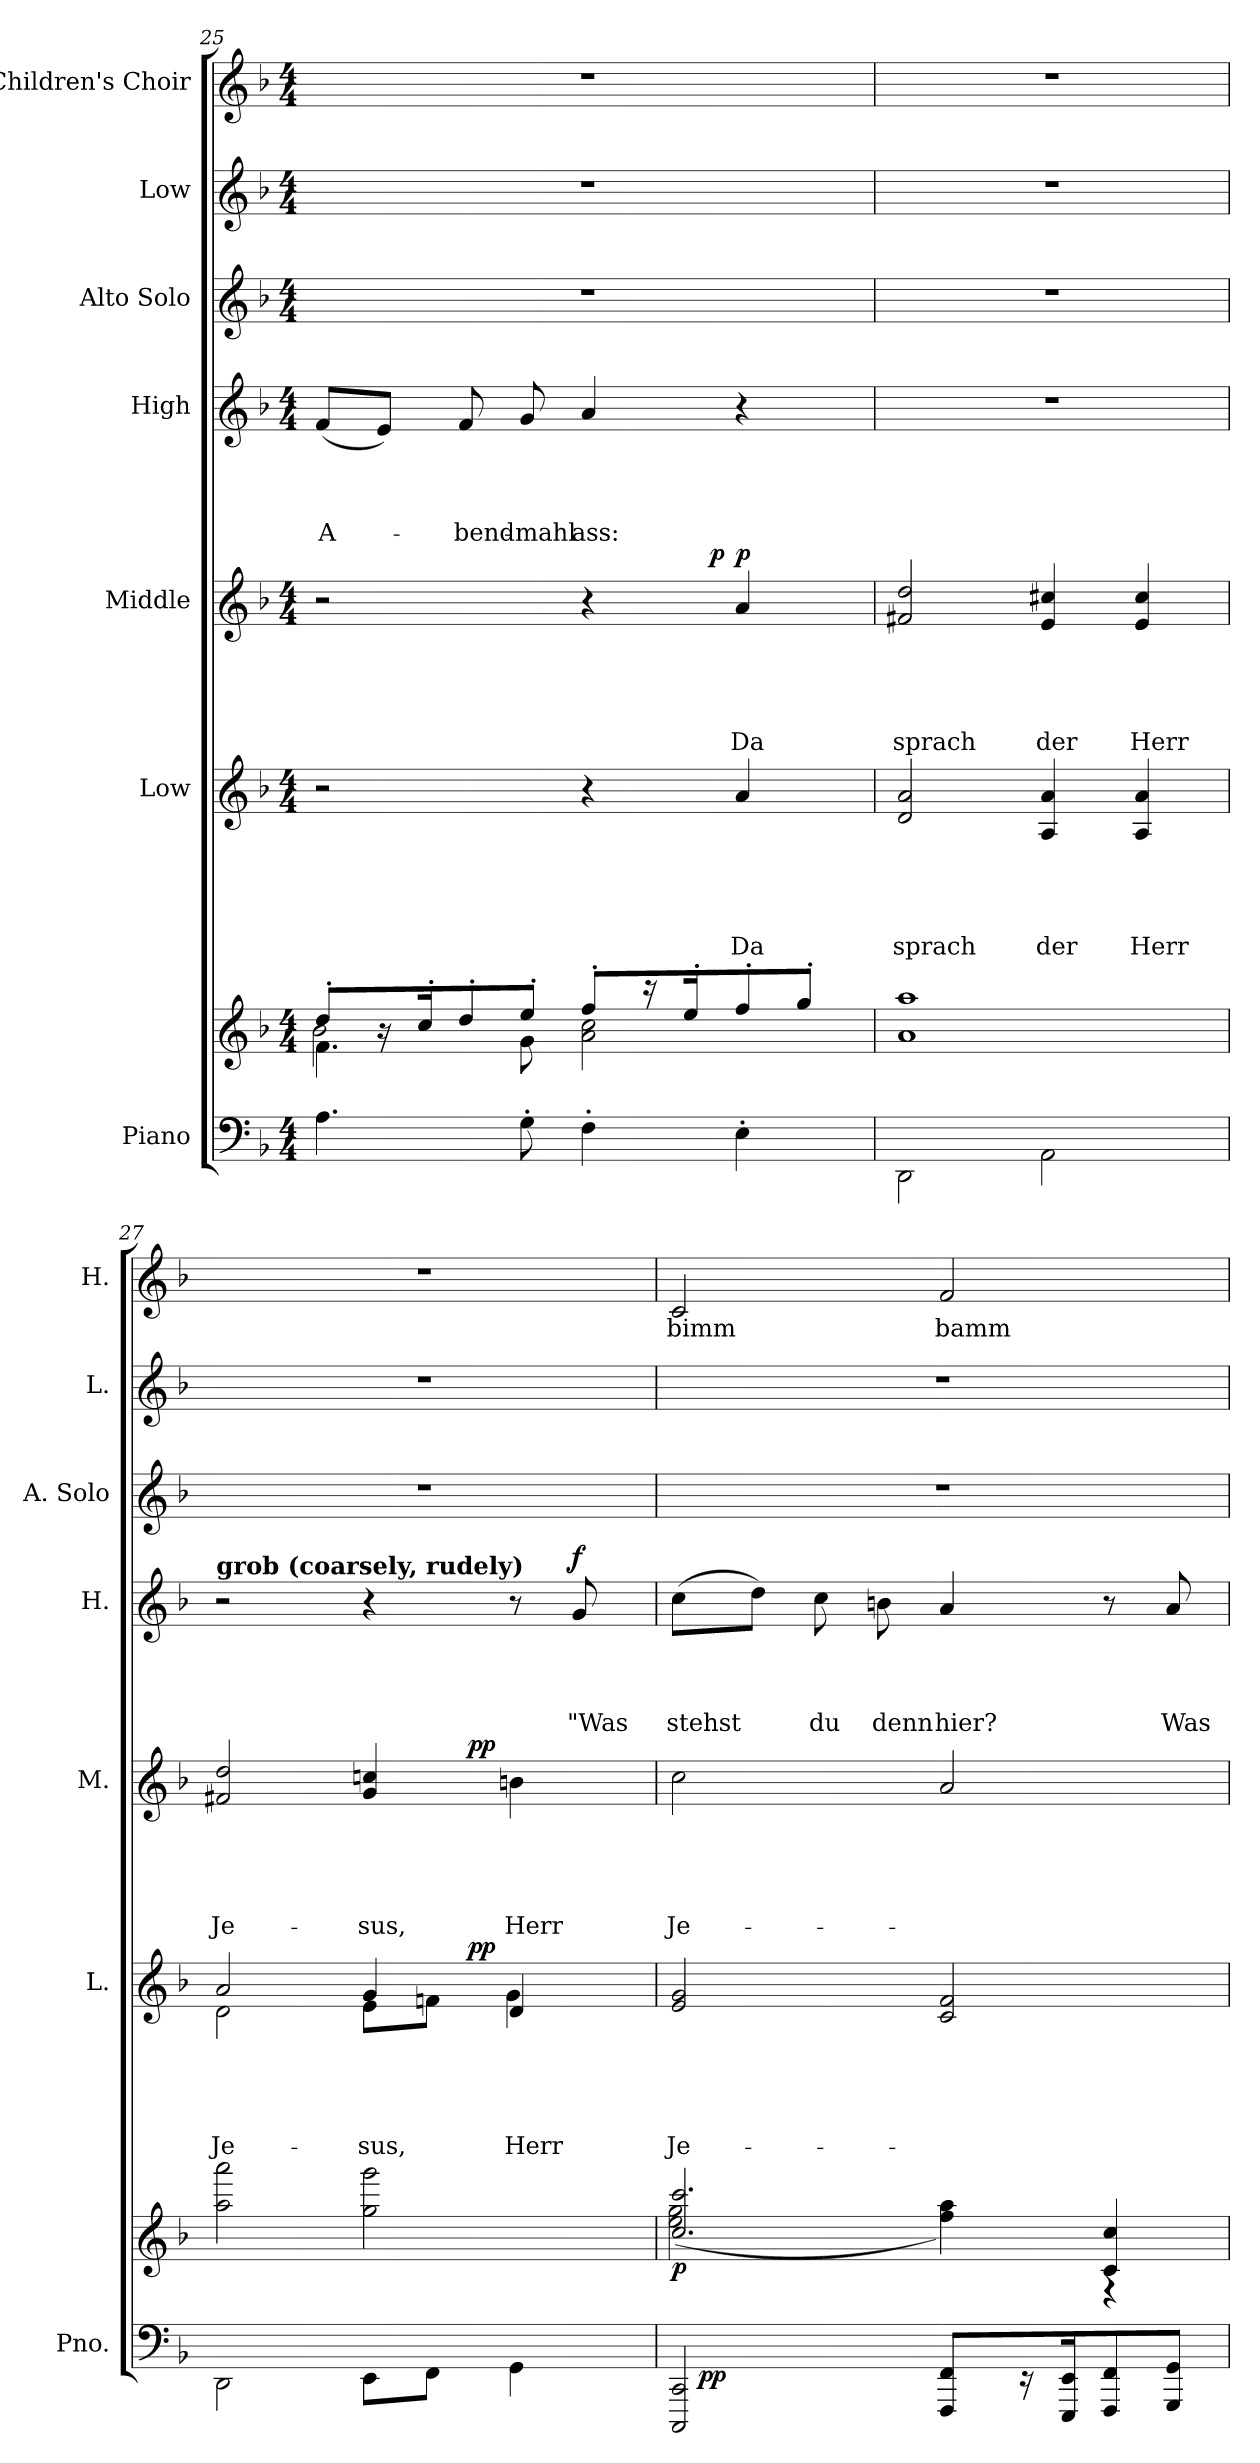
**kern	**kern	**dynam	**kern	**text	**text	**text	**text	**text	**dynam	**kern	**text	**text	**text	**text	**text	**dynam	**kern	**text	**text	**text	**text	**dynam	**kern	**kern	**kern	**text
*part7	*part7	*part7	*part6	*part6	*part6	*part6	*part6	*part6	*part6	*part5	*part5	*part5	*part5	*part5	*part5	*part5	*part4	*part4	*part4	*part4	*part4	*part4	*part3	*part2	*part1	*part1
*staff8	*staff7	*staff7/8	*staff6	*staff6	*staff6	*staff6	*staff6	*staff6	*staff6	*staff5	*staff5	*staff5	*staff5	*staff5	*staff5	*staff5	*staff4	*staff4	*staff4	*staff4	*staff4	*staff4	*staff3	*staff2	*staff1	*staff1
*I"Piano	*	*	*I"Low	*	*	*	*	*	*	*I"Middle	*	*	*	*	*	*	*I"High	*	*	*	*	*	*I"Alto Solo	*I"Low	*I"Children's Choir	*
*I'Pno.	*	*	*I'L.	*	*	*	*	*	*	*I'M.	*	*	*	*	*	*	*I'H.	*	*	*	*	*	*I'A.  Solo	*I'L.	*I'H.	*
*clefF4	*clefG2	*	*clefG2	*	*	*	*	*	*	*clefG2	*	*	*	*	*	*	*clefG2	*	*	*	*	*	*clefG2	*clefG2	*clefG2	*
*k[b-]	*k[b-]	*	*k[b-]	*	*	*	*	*	*	*k[b-]	*	*	*	*	*	*	*k[b-]	*	*	*	*	*	*k[b-]	*k[b-]	*k[b-]	*
*F:	*F:	*	*F:	*	*	*	*	*	*	*F:	*	*	*	*	*	*	*F:	*	*	*	*	*	*F:	*F:	*F:	*
*M4/4	*M4/4	*	*M4/4	*	*	*	*	*	*	*M4/4	*	*	*	*	*	*	*M4/4	*	*	*	*	*	*M4/4	*M4/4	*M4/4	*
=25	=25	=25	=25	=25	=25	=25	=25	=25	=25	=25	=25	=25	=25	=25	=25	=25	=25	=25	=25	=25	=25	=25	=25	=25	=25	=25
*	*^	*	*	*	*	*	*	*	*	*^	*	*	*	*	*	*	*	*	*	*	*	*	*	*	*	*
*	*	*^	*	*	*	*	*	*	*	*	*	*	*	*	*	*	*	*	*	*	*	*	*	*	*	*	*	*
4.A\	8dd'>/L	4.f\	2b-\	.	2r	.	.	.	.	.	.	2r	2ryy	.	.	.	.	.	.	(8f/L	.	.	.	A-	.	1r	1r	1r	.
.	16r	.	.	.	.	.	.	.	.	.	.	.	.	.	.	.	.	.	.	8e/J)	.	.	.	.	.	.	.	.	.
.	16cc'</k	.	.	.	.	.	.	.	.	.	.	.	.	.	.	.	.	.	.	.	.	.	.	.	.	.	.	.	.
.	8dd'</	.	.	.	.	.	.	.	.	.	.	.	.	.	.	.	.	.	.	8f/	.	.	.	-bend-	.	.	.	.	.
8G'>\	8ee'</J	8g\	.	.	.	.	.	.	.	.	.	.	.	.	.	.	.	.	.	8g/	.	.	.	-mahl	.	.	.	.	.
4F'>\	8ff'>/L	2a\ 2cc\	2ryy	.	4r	.	.	.	.	.	.	4r	8..ryy	.	.	.	.	.	.	4a/	.	.	.	ass:	.	.	.	.	.
.	16r	.	.	.	.	.	.	.	.	.	.	.	.	.	.	.	.	.	.	.	.	.	.	.	.	.	.	.	.
.	16ee'</k	.	.	.	.	.	.	.	.	.	.	.	.	.	.	.	.	.	.	.	.	.	.	.	.	.	.	.	.
!	!	!	!	!	!	!	!	!	!	!	!	!	!	!	!	!	!	!	!LO:DY:a	!	!	!	!	!	!	!	!	!	!
.	.	.	.	.	.	.	.	.	.	.	.	.	4ryy	.	.	.	.	.	p	.	.	.	.	.	.	.	.	.	.
!	!	!	!	!	!	!	!	!	!	!	!	!	!	!	!	!	!	!	!LO:DY:b	!	!	!	!	!	!	!	!	!	!
4E'>\	8ff'</	.	.	.	4a	.	.	.	.	Da	.	4a	.	.	.	.	.	Da	p	4r	.	.	.	.	.	.	.	.	.
.	8gg'</J	.	.	.	.	.	.	.	.	.	.	.	.	.	.	.	.	.	.	.	.	.	.	.	.	.	.	.	.
.	.	.	.	.	.	.	.	.	.	.	.	.	32ryy	.	.	.	.	.	.	.	.	.	.	.	.	.	.	.	.
*	*v	*v	*v	*	*	*	*	*	*	*	*	*v	*v	*	*	*	*	*	*	*	*	*	*	*	*	*	*	*	*
!!LO:PB:g=z
=26	=26	=26	=26	=26	=26	=26	=26	=26	=26	=26	=26	=26	=26	=26	=26	=26	=26	=26	=26	=26	=26	=26	=26	=26	=26	=26
*8va	*	*	*	*	*	*	*	*	*	*	*	*	*	*	*	*	*	*	*	*	*	*	*	*	*	*
2D\	1a 1aa	.	2d/ 2a/	.	.	.	.	sprach	.	2f#X/ 2dd/	.	.	.	.	sprach	.	1r	.	.	.	.	.	1r	1r	1r	.
2A\	.	.	4A/ 4a/	.	.	.	.	der	.	4e/ 4cc#X/	.	.	.	.	der	.	.	.	.	.	.	.	.	.	.	.
.	.	.	4A/ 4a/	.	.	.	.	Herr	.	4e/ 4cc#/	.	.	.	.	Herr	.	.	.	.	.	.	.	.	.	.	.
=27	=27	=27	=27	=27	=27	=27	=27	=27	=27	=27	=27	=27	=27	=27	=27	=27	=27	=27	=27	=27	=27	=27	=27	=27	=27	=27
*	*	*	*^	*	*	*	*	*	*	*^	*	*	*	*	*	*	*	*	*	*	*	*	*	*	*	*
*	*	*	*	*^	*	*	*	*	*	*	*	*	*	*	*	*	*	*	*	*	*	*	*	*	*	*	*	*
!	!	!	!	!	!	!	!	!	!	!	!	!	!	!	!	!	!	!	!	!LO:TX:a:B:t=grob (coarsely, rudely)	!	!	!	!	!	!	!	!	!
2D\	2aa\ 2aaa\	.	2a/	2d\	2ryy	.	.	.	.	Je-	.	2f#X/ 2dd/	2ryy	.	.	.	.	Je-	.	2r	.	.	.	.	.	1r	1r	1r	.
8E\L	2gg\ 2ggg\	.	4g/	8e\L	8.ryy	.	.	.	.	-sus,	.	4g/ 4ccn/	8.ryy	.	.	.	.	-sus,	.	4r	.	.	.	.	.	.	.	.	.
8F\J	.	.	.	8fn\J	.	.	.	.	.	.	.	.	.	.	.	.	.	.	.	.	.	.	.	.	.	.	.	.	.
!	!	!	!	!	!	!	!	!	!	!	!LO:DY:a	!	!	!	!	!	!	!	!LO:DY:a	!	!	!	!	!	!	!	!	!	!
.	.	.	.	.	4ryy	.	.	.	.	.	pp	.	4ryy	.	.	.	.	.	pp	.	.	.	.	.	.	.	.	.	.
4G\	.	.	4d/	4g\	.	.	.	.	.	Herr	.	4bn	.	.	.	.	.	Herr	.	8r	.	.	.	.	.	.	.	.	.
!	!	!	!	!	!	!	!	!	!	!	!	!	!	!	!	!	!	!	!	!	!	!	!	!	!LO:DY:a	!	!	!	!
.	.	.	.	.	.	.	.	.	.	.	.	.	.	.	.	.	.	.	.	8g/	.	.	.	"Was	f	.	.	.	.
.	.	.	.	.	16ryy	.	.	.	.	.	.	.	16ryy	.	.	.	.	.	.	.	.	.	.	.	.	.	.	.	.
*	*	*	*v	*v	*v	*	*	*	*	*	*	*	*	*	*	*	*	*	*	*	*	*	*	*	*	*	*	*	*
*	*	*	*	*	*	*	*	*	*	*v	*v	*	*	*	*	*	*	*	*	*	*	*	*	*	*	*	*
=28	=28	=28	=28	=28	=28	=28	=28	=28	=28	=28	=28	=28	=28	=28	=28	=28	=28	=28	=28	=28	=28	=28	=28	=28	=28	=28
*	*X8va	*	*	*	*	*	*	*	*	*	*	*	*	*	*	*	*	*	*	*	*	*	*	*	*	*
*	*^	*	*^	*	*	*	*	*	*	*^	*	*	*	*	*	*	*	*	*	*	*	*	*	*	*	*
*	*	*	*	*	*^	*	*	*	*	*	*	*	*	*	*	*	*	*	*	*	*	*	*	*	*	*	*	*	*
!	!	!	!LO:DY:b	!	!	!	!	!	!	!	!	!	!	!	!	!	!	!	!	!	!	!	!	!	!	!	!	!	!	!
*	*	*	*	*v	*v	*v	*	*	*	*	*	*	*	*	*	*	*	*	*	*	*	*	*	*	*	*	*	*	*	*
*^	*	*	*	*	*	*	*	*	*	*	*v	*v	*	*	*	*	*	*	*	*	*	*	*	*	*	*	*	*
2CC/ 2C/	32ryy	2.cc/ 2.ccc/	(<2ee\ 2gg\	p	2e/ 2g/	.	.	.	.	Je-	.	2cc	.	.	.	.	Je-	.	(8cc\L	.	.	.	stehst	.	1r	1r	2c/	bimm
!	!	!	!	!LO:DY:b=2	!	!	!	!	!	!	!	!	!	!	!	!	!	!	!	!	!	!	!	!	!	!	!	!
.	2ryy	.	.	pp	.	.	.	.	.	.	.	.	.	.	.	.	.	.	.	.	.	.	.	.	.	.	.	.
.	.	.	.	.	.	.	.	.	.	.	.	.	.	.	.	.	.	.	8dd\J)	.	.	.	.	.	.	.	.	.
.	.	.	.	.	.	.	.	.	.	.	.	.	.	.	.	.	.	.	8cc\	.	.	.	du	.	.	.	.	.
.	.	.	.	.	.	.	.	.	.	.	.	.	.	.	.	.	.	.	8bn\	.	.	.	denn	.	.	.	.	.
8FF/ 8F/L	.	.	4ff\ 4aa\)	.	2c/ 2f/	.	.	.	.	.	.	2a	.	.	.	.	.	.	4a/	.	.	.	hier?	.	.	.	2f/	bamm
.	4...ryy	.	.	.	.	.	.	.	.	.	.	.	.	.	.	.	.	.	.	.	.	.	.	.	.	.	.	.
16r	.	.	.	.	.	.	.	.	.	.	.	.	.	.	.	.	.	.	.	.	.	.	.	.	.	.	.	.
16EE/ 16E/k	.	.	.	.	.	.	.	.	.	.	.	.	.	.	.	.	.	.	.	.	.	.	.	.	.	.	.	.
8FF/ 8F/	.	4c/ 4cc/	4rE	.	.	.	.	.	.	.	.	.	.	.	.	.	.	.	8r	.	.	.	.	.	.	.	.	.
8GG/ 8G/J	.	.	.	.	.	.	.	.	.	.	.	.	.	.	.	.	.	.	8a/	.	.	.	Was	.	.	.	.	.
*v	*v	*	*	*	*	*	*	*	*	*	*	*	*	*	*	*	*	*	*	*	*	*	*	*	*	*	*	*
*	*v	*v	*	*	*	*	*	*	*	*	*	*	*	*	*	*	*	*	*	*	*	*	*	*	*	*	*
=	=	=	=	=	=	=	=	=	=	=	=	=	=	=	=	=	=	=	=	=	=	=	=	=	=	=
*-	*-	*-	*-	*-	*-	*-	*-	*-	*-	*-	*-	*-	*-	*-	*-	*-	*-	*-	*-	*-	*-	*-	*-	*-	*-	*-
